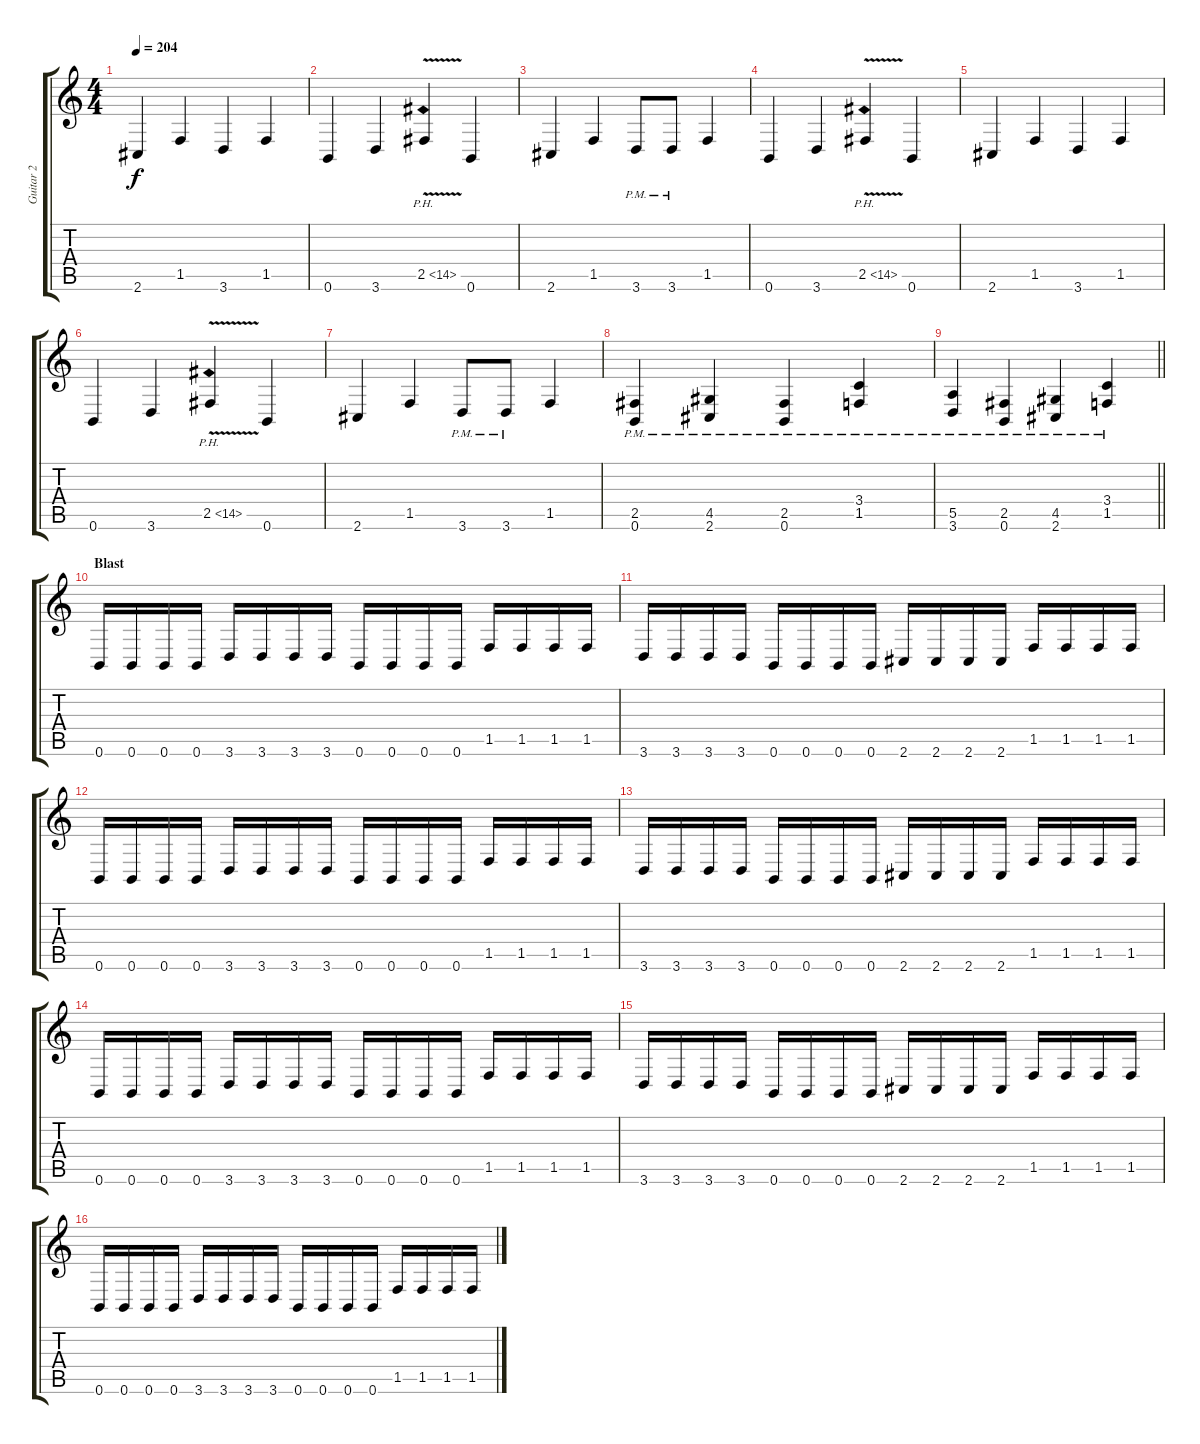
\track ("Guitar 2" "Guitar 2") {instrument distortionguitar}
\staff {score tabs}
\tuning (B3 Gb3 D3 A2 E2 B1) {hide}
\ts (4 4)
\tempo 204
\clef g2
\ks c
2.6.4{dy f} 1.5.4 3.6.4 1.5.4 |
0.6.4 3.6.4 2.5{ph 12 v}.4 0.6.4 |
2.6.4 1.5.4 3.6{pm}.8 3.6{pm}.8 1.5.4 |
0.6.4 3.6.4 2.5{ph 12 v}.4 0.6.4 |
2.6.4 1.5.4 3.6.4 1.5.4 |
0.6.4 3.6.4 2.5{ph 12 v}.4 0.6.4 |
2.6.4 1.5.4 3.6{pm}.8 3.6{pm}.8 1.5.4 |
(2.5{pm} 0.6{pm}).4 (4.5{pm} 2.6{pm}).4 (2.5{pm} 0.6{pm}).4 (3.4{pm} 1.5{pm}).4 |
\barLineRight lightlight
(5.5{pm} 3.6{pm}).4 (2.5{pm} 0.6{pm}).4 (4.5{pm} 2.6{pm}).4 (3.4{pm} 1.5{pm}).4 |
\section ("" "Blast")
0.6.16 0.6.16 0.6.16 0.6.16 3.6.16 3.6.16 3.6.16 3.6.16 0.6.16 0.6.16 0.6.16 0.6.16 1.5.16 1.5.16 1.5.16 1.5.16 |
3.6.16 3.6.16 3.6.16 3.6.16 0.6.16 0.6.16 0.6.16 0.6.16 2.6.16 2.6.16 2.6.16 2.6.16 1.5.16 1.5.16 1.5.16 1.5.16 |
0.6.16 0.6.16 0.6.16 0.6.16 3.6.16 3.6.16 3.6.16 3.6.16 0.6.16 0.6.16 0.6.16 0.6.16 1.5.16 1.5.16 1.5.16 1.5.16 |
3.6.16 3.6.16 3.6.16 3.6.16 0.6.16 0.6.16 0.6.16 0.6.16 2.6.16 2.6.16 2.6.16 2.6.16 1.5.16 1.5.16 1.5.16 1.5.16 |
0.6.16 0.6.16 0.6.16 0.6.16 3.6.16 3.6.16 3.6.16 3.6.16 0.6.16 0.6.16 0.6.16 0.6.16 1.5.16 1.5.16 1.5.16 1.5.16 |
3.6.16 3.6.16 3.6.16 3.6.16 0.6.16 0.6.16 0.6.16 0.6.16 2.6.16 2.6.16 2.6.16 2.6.16 1.5.16 1.5.16 1.5.16 1.5.16 |
0.6.16 0.6.16 0.6.16 0.6.16 3.6.16 3.6.16 3.6.16 3.6.16 0.6.16 0.6.16 0.6.16 0.6.16 1.5.16 1.5.16 1.5.16 1.5.16
